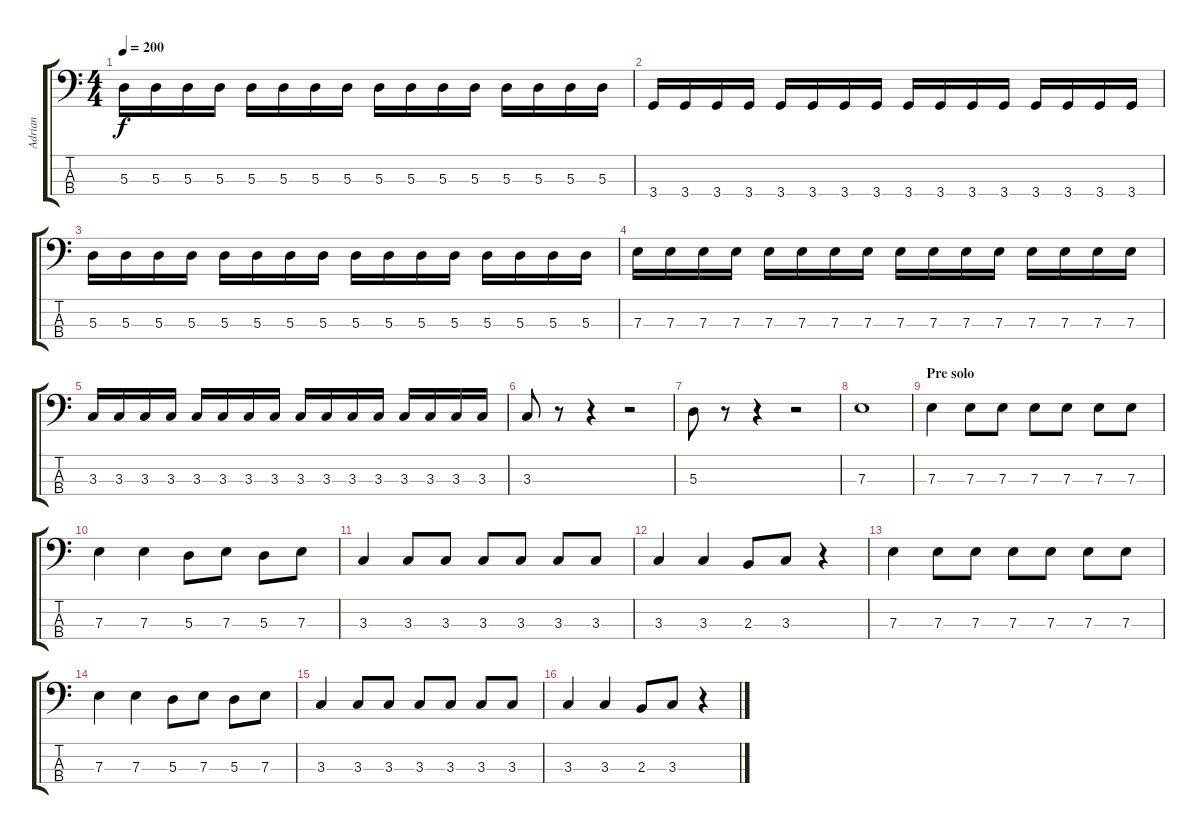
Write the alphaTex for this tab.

\track ("Adrian" "Adrian") {instrument electricbasspick}
\staff {score tabs}
\tuning (G2 D2 A1 E1) {hide}
\ts (4 4)
\tempo 200
\clef f4
\ks c
5.3.16{dy f} 5.3.16 5.3.16 5.3.16 5.3.16 5.3.16 5.3.16 5.3.16 5.3.16 5.3.16 5.3.16 5.3.16 5.3.16 5.3.16 5.3.16 5.3.16 |
3.4.16 3.4.16 3.4.16 3.4.16 3.4.16 3.4.16 3.4.16 3.4.16 3.4.16 3.4.16 3.4.16 3.4.16 3.4.16 3.4.16 3.4.16 3.4.16 |
5.3.16 5.3.16 5.3.16 5.3.16 5.3.16 5.3.16 5.3.16 5.3.16 5.3.16 5.3.16 5.3.16 5.3.16 5.3.16 5.3.16 5.3.16 5.3.16 |
7.3.16 7.3.16 7.3.16 7.3.16 7.3.16 7.3.16 7.3.16 7.3.16 7.3.16 7.3.16 7.3.16 7.3.16 7.3.16 7.3.16 7.3.16 7.3.16 |
3.3.16 3.3.16 3.3.16 3.3.16 3.3.16 3.3.16 3.3.16 3.3.16 3.3.16 3.3.16 3.3.16 3.3.16 3.3.16 3.3.16 3.3.16 3.3.16 |
3.3.8 r.8 r.4 r.2 |
5.3.8 r.8 r.4 r.2 |
7.3.1 |
\section ("" "Pre solo")
7.3.4 7.3.8 7.3.8 7.3.8 7.3.8 7.3.8 7.3.8 |
7.3.4 7.3.4 5.3.8 7.3.8 5.3.8 7.3.8 |
3.3.4 3.3.8 3.3.8 3.3.8 3.3.8 3.3.8 3.3.8 |
3.3.4 3.3.4 2.3.8 3.3.8 r.4 |
7.3.4 7.3.8 7.3.8 7.3.8 7.3.8 7.3.8 7.3.8 |
7.3.4 7.3.4 5.3.8 7.3.8 5.3.8 7.3.8 |
3.3.4 3.3.8 3.3.8 3.3.8 3.3.8 3.3.8 3.3.8 |
3.3.4 3.3.4 2.3.8 3.3.8 r.4
